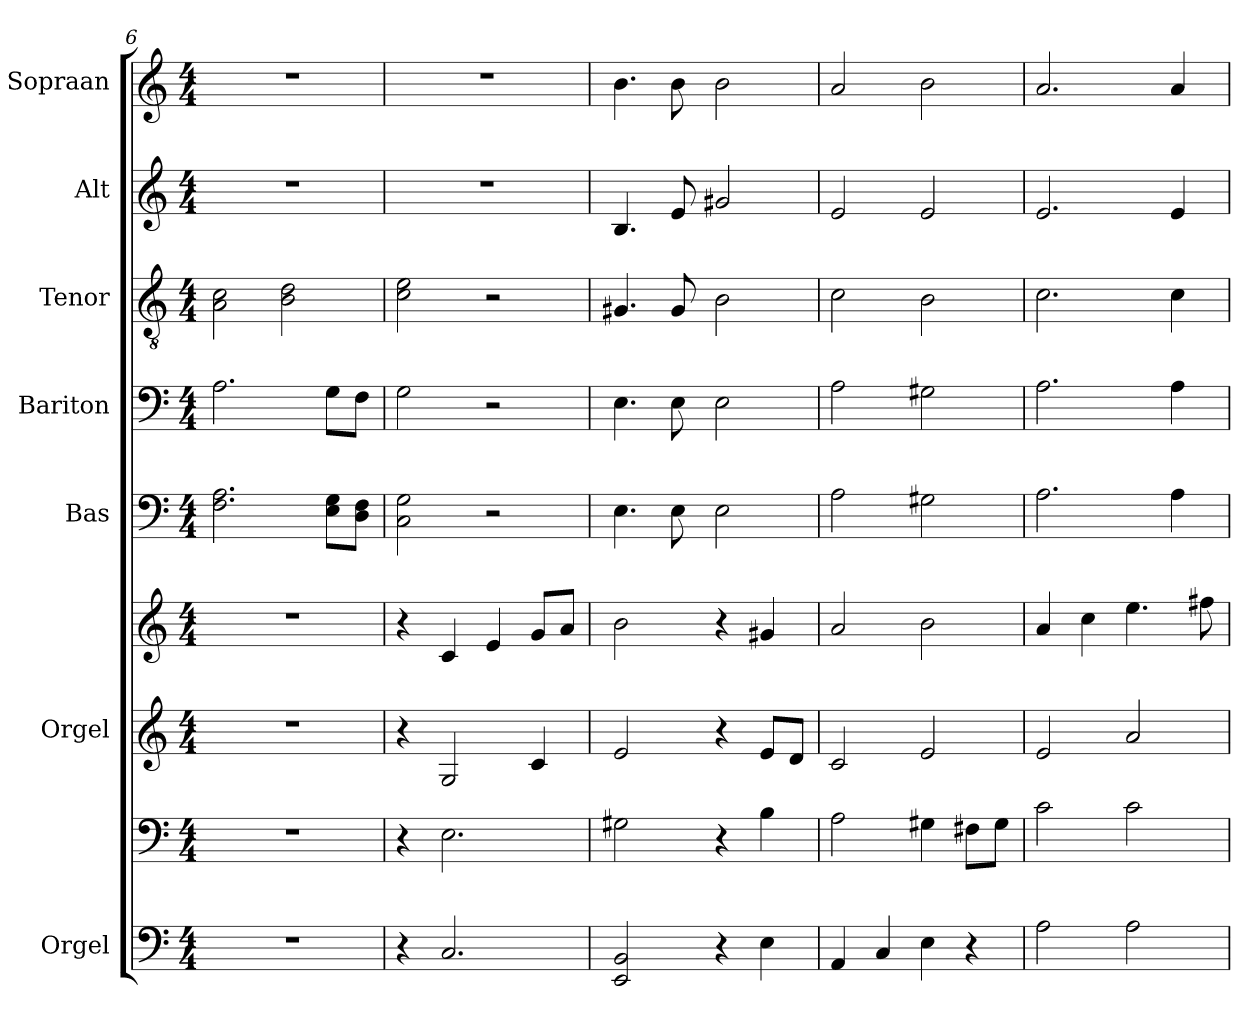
**kern	**kern	**kern	**kern	**kern	**kern	**kern	**kern	**kern
*part7	*part7	*part6	*part6	*part5	*part4	*part3	*part2	*part1
*staff9	*staff8	*staff7	*staff6	*staff5	*staff4	*staff3	*staff2	*staff1
*I"Orgel	*	*I"Orgel	*	*I"Bas	*I"Bariton	*I"Tenor	*I"Alt	*I"Sopraan
*I'Org.	*	*I'Org.	*	*I'Bs.	*I'Ba.	*I'T.	*I'A.	*I'S.
*clefF4	*clefF4	*clefG2	*clefG2	*clefF4	*clefF4	*clefGv2	*clefG2	*clefG2
*k[]	*k[]	*k[]	*k[]	*k[]	*k[]	*k[]	*k[]	*k[]
*M4/4	*M4/4	*M4/4	*M4/4	*M4/4	*M4/4	*M4/4	*M4/4	*M4/4
=6	=6	=6	=6	=6	=6	=6	=6	=6
1r	1r	1r	1r	2.F\ 2.A\	2.A\	2A\ 2c\	1r	1r
.	.	.	.	.	.	2B\ 2d\	.	.
.	.	.	.	8E\ 8G\L	8G\L	.	.	.
.	.	.	.	8D\ 8F\J	8F\J	.	.	.
=7	=7	=7	=7	=7	=7	=7	=7	=7
4r	4r	4r	4r	2C\ 2G\	2G\	2c\ 2e\	1r	1r
2.C/	2.E\	2G/	4c/	.	.	.	.	.
.	.	.	4e/	2r	2r	2r	.	.
.	.	4c/	8g/L	.	.	.	.	.
.	.	.	8a/J	.	.	.	.	.
!!LO:PB:g=z
=8	=8	=8	=8	=8	=8	=8	=8	=8
2EE/ 2BB/	2G#X\	2e/	2b\	4.E\	4.E\	4.G#X/	4.B/	4.b\
.	.	.	.	8E\	8E\	8G#/	8e/	8b\
4r	4r	4r	4r	2E\	2E\	2B\	2g#X/	2b\
4E\	4B\	8e/L	4g#X/	.	.	.	.	.
.	.	8d/J	.	.	.	.	.	.
=9	=9	=9	=9	=9	=9	=9	=9	=9
4AA/	2A\	2c/	2a/	2A\	2A\	2c\	2e/	2a/
4C/	.	.	.	.	.	.	.	.
4E\	4G#X\	2e/	2b\	2G#X\	2G#X\	2B\	2e/	2b\
4r	8F#X\L	.	.	.	.	.	.	.
.	8G#\J	.	.	.	.	.	.	.
=10	=10	=10	=10	=10	=10	=10	=10	=10
2A\	2c\	2e/	4a/	2.A\	2.A\	2.c\	2.e/	2.a/
.	.	.	4cc\	.	.	.	.	.
2A\	2c\	2a/	4.ee\	.	.	.	.	.
.	.	.	.	4A\	4A\	4c\	4e/	4a/
.	.	.	8ff#X\	.	.	.	.	.
=	=	=	=	=	=	=	=	=
*-	*-	*-	*-	*-	*-	*-	*-	*-
